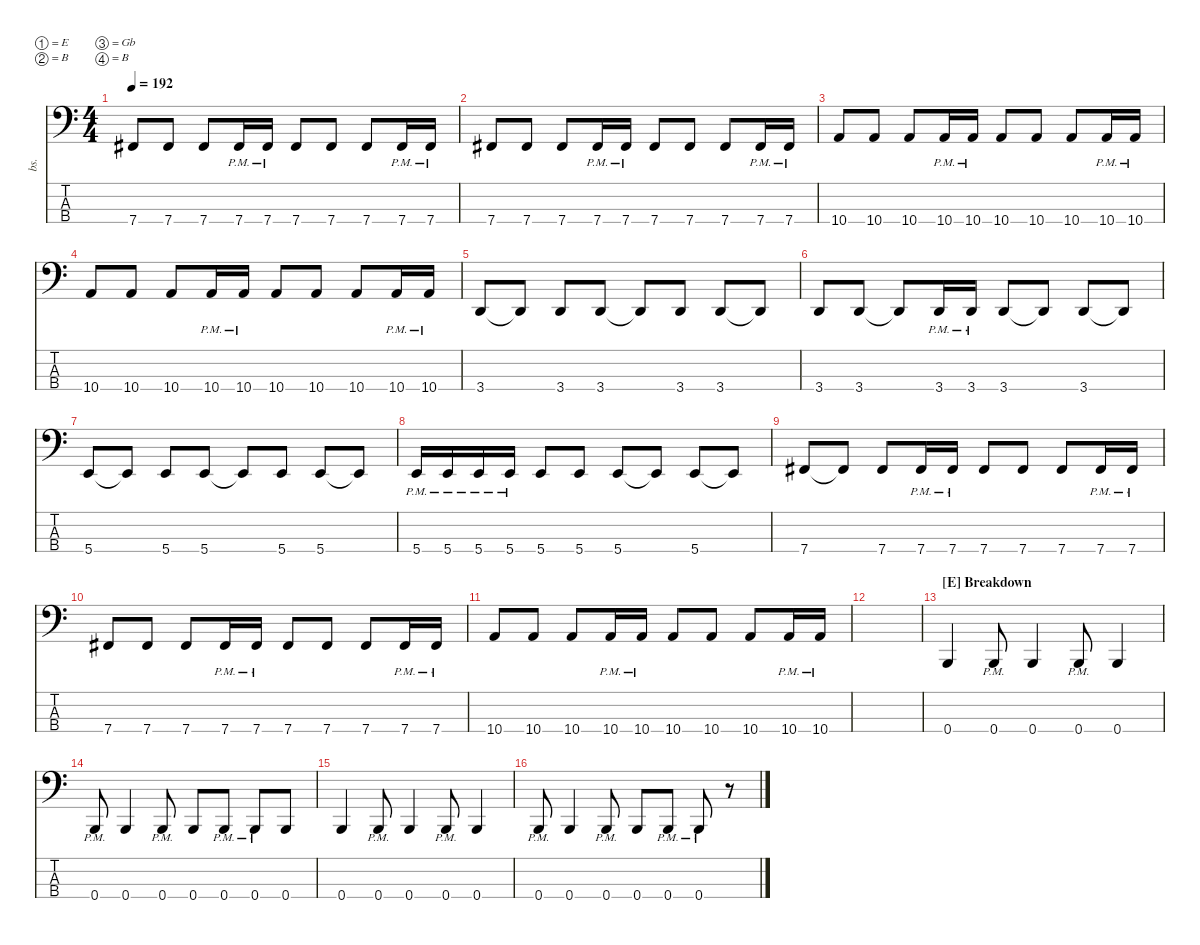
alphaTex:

\defaultSystemsLayout 4
\hideDynamics
\bracketExtendMode nobrackets
\otherSystemsTrackNameOrientation horizontal
\track ("Electric Bass" "bs.") {instrument electricbassfinger}
\staff {score tabs}
\tuning (E2 B1 Gb1 B0)
\ts (4 4)
\tempo 192
\clef f4
\ks c
7.4{acc #}.8{dy ff beam Up} 7.4{acc #}.8{beam Up} 7.4{acc #}.8{beam Up} 7.4{pm acc #}.16{beam Up} 7.4{pm acc #}.16{beam Up} 7.4{acc #}.8{beam Up} 7.4{acc #}.8{beam Up} 7.4{acc #}.8{beam Up} 7.4{pm acc #}.16{beam Up} 7.4{pm acc #}.16{beam Up} |
7.4{acc #}.8{beam Up} 7.4{acc #}.8{beam Up} 7.4{acc #}.8{beam Up} 7.4{pm acc #}.16{beam Up} 7.4{pm acc #}.16{beam Up} 7.4{acc #}.8{beam Up} 7.4{acc #}.8{beam Up} 7.4{acc #}.8{beam Up} 7.4{pm acc #}.16{beam Up} 7.4{pm acc #}.16{beam Up} |
10.4.8{beam Up} 10.4.8{beam Up} 10.4.8{beam Up} 10.4{pm}.16{beam Up} 10.4{pm}.16{beam Up} 10.4.8{beam Up} 10.4.8{beam Up} 10.4.8{beam Up} 10.4{pm}.16{beam Up} 10.4{pm}.16{beam Up} |
10.4.8{beam Up} 10.4.8{beam Up} 10.4.8{beam Up} 10.4{pm}.16{beam Up} 10.4{pm}.16{beam Up} 10.4.8{beam Up} 10.4.8{beam Up} 10.4.8{beam Up} 10.4{pm}.16{beam Up} 10.4{pm}.16{beam Up} |
3.4.8{beam Up} 3.4{t}.8{beam Up} 3.4.8{beam Up} 3.4.8{beam Up} 3.4{t}.8{beam Up} 3.4.8{beam Up} 3.4.8{beam Up} 3.4{t}.8{beam Up} |
3.4.8{beam Up} 3.4.8{beam Up} 3.4{t}.8{beam Up} 3.4{pm}.16{beam Up} 3.4{pm}.16{beam Up} 3.4.8{beam Up} 3.4{t}.8{beam Up} 3.4.8{beam Up} 3.4{t}.8{beam Up} |
5.4.8{beam Up} 5.4{t}.8{beam Up} 5.4.8{beam Up} 5.4.8{beam Up} 5.4{t}.8{beam Up} 5.4.8{beam Up} 5.4.8{beam Up} 5.4{t}.8{beam Up} |
5.4{pm}.16{beam Up} 5.4{pm}.16{beam Up} 5.4{pm}.16{beam Up} 5.4{pm}.16{beam Up} 5.4.8{beam Up} 5.4.8{beam Up} 5.4.8{beam Up} 5.4{t}.8{beam Up} 5.4.8{beam Up} 5.4{t}.8{beam Up} |
7.4{acc #}.8{beam Up} 7.4{t acc #}.8{beam Up} 7.4{acc #}.8{beam Up} 7.4{pm acc #}.16{beam Up} 7.4{pm acc #}.16{beam Up} 7.4{acc #}.8{beam Up} 7.4{acc #}.8{beam Up} 7.4{acc #}.8{beam Up} 7.4{pm acc #}.16{beam Up} 7.4{pm acc #}.16{beam Up} |
7.4{acc #}.8{beam Up} 7.4{acc #}.8{beam Up} 7.4{acc #}.8{beam Up} 7.4{pm acc #}.16{beam Up} 7.4{pm acc #}.16{beam Up} 7.4{acc #}.8{beam Up} 7.4{acc #}.8{beam Up} 7.4{acc #}.8{beam Up} 7.4{pm acc #}.16{beam Up} 7.4{pm acc #}.16{beam Up} |
10.4.8{beam Up} 10.4.8{beam Up} 10.4.8{beam Up} 10.4{pm}.16{beam Up} 10.4{pm}.16{beam Up} 10.4.8{beam Up} 10.4.8{beam Up} 10.4.8{beam Up} 10.4{pm}.16{beam Up} 10.4{pm}.16{beam Up} |
|
\section ("E" "Breakdown")
0.4.4{beam Up} 0.4{pm}.8{beam Up} 0.4.4{beam Up} 0.4{pm}.8{beam Up} 0.4.4{beam Up} |
0.4{pm}.8{beam Up} 0.4.4{beam Up} 0.4{pm}.8{beam Up} 0.4.8{beam Up} 0.4{pm}.8{beam Up} 0.4{pm}.8{beam Up} 0.4.8{beam Up} |
0.4.4{beam Up} 0.4{pm}.8{beam Up} 0.4.4{beam Up} 0.4{pm}.8{beam Up} 0.4.4{beam Up} |
0.4{pm}.8{beam Up} 0.4.4{beam Up} 0.4{pm}.8{beam Up} 0.4.8{beam Up} 0.4{pm}.8{beam Up} 0.4{pm}.8{beam Up} r.8{beam Up}
